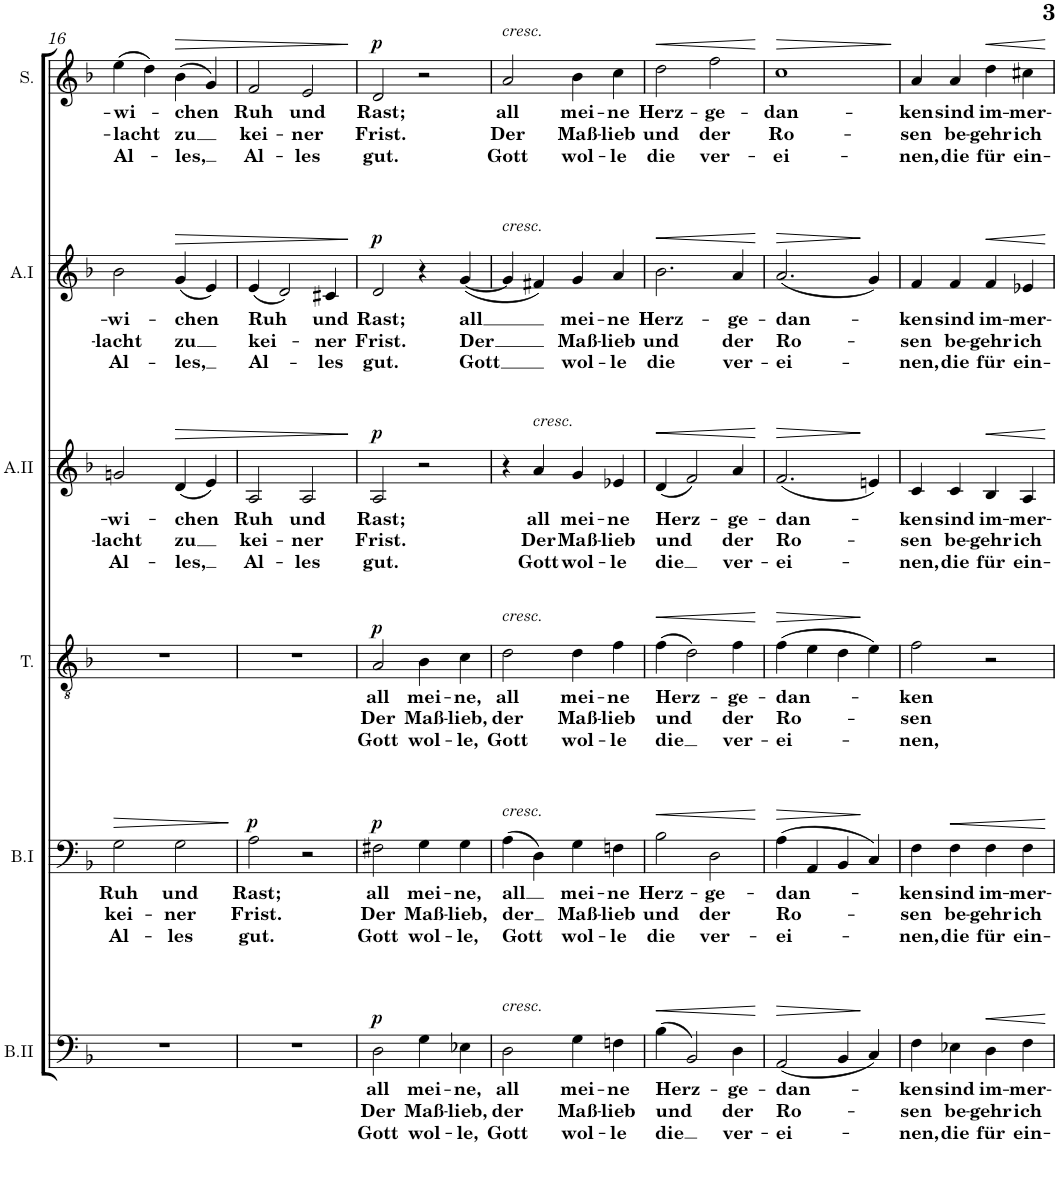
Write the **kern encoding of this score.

**kern	**text	**text	**text	**dynam	**kern	**text	**text	**text	**dynam	**kern	**text	**text	**text	**dynam	**kern	**text	**text	**text	**dynam	**kern	**text	**text	**text	**dynam	**kern	**text	**text	**text	**dynam
*part6	*part6	*part6	*part6	*part6	*part5	*part5	*part5	*part5	*part5	*part4	*part4	*part4	*part4	*part4	*part3	*part3	*part3	*part3	*part3	*part2	*part2	*part2	*part2	*part2	*part1	*part1	*part1	*part1	*part1
*staff6	*staff6	*staff6	*staff6	*staff6	*staff5	*staff5	*staff5	*staff5	*staff5	*staff4	*staff4	*staff4	*staff4	*staff4	*staff3	*staff3	*staff3	*staff3	*staff3	*staff2	*staff2	*staff2	*staff2	*staff2	*staff1	*staff1	*staff1	*staff1	*staff1
*I"Bass II	*	*	*	*	*I"Bass I	*	*	*	*	*I"Tenor	*	*	*	*	*I"Alto II	*	*	*	*	*I"Alto I	*	*	*	*	*I"Soprano	*	*	*	*
*I'B.II	*	*	*	*	*I'B.I	*	*	*	*	*I'T.	*	*	*	*	*I'A.II	*	*	*	*	*I'A.I	*	*	*	*	*I'S.	*	*	*	*
!!LO:PB:g=z
*clefF4	*	*	*	*	*clefF4	*	*	*	*	*clefGv2	*	*	*	*	*clefG2	*	*	*	*	*clefG2	*	*	*	*	*clefG2	*	*	*	*
*k[b-]	*	*	*	*	*k[b-]	*	*	*	*	*k[b-]	*	*	*	*	*k[b-]	*	*	*	*	*k[b-]	*	*	*	*	*k[b-]	*	*	*	*
*F:	*	*	*	*	*F:	*	*	*	*	*F:	*	*	*	*	*F:	*	*	*	*	*F:	*	*	*	*	*F:	*	*	*	*
*M4/4	*	*	*	*	*M4/4	*	*	*	*	*M4/4	*	*	*	*	*M4/4	*	*	*	*	*M4/4	*	*	*	*	*M4/4	*	*	*	*
*met(c)	*	*	*	*	*met(c)	*	*	*	*	*met(c)	*	*	*	*	*met(c)	*	*	*	*	*met(c)	*	*	*	*	*met(c)	*	*	*	*
=16	=16	=16	=16	=16	=16	=16	=16	=16	=16	=16	=16	=16	=16	=16	=16	=16	=16	=16	=16	=16	=16	=16	=16	=16	=16	=16	=16	=16	=16
!	!	!	!	!	!	!LO:LY:b	!LO:LY:b	!LO:LY:b	!LO:HP:b	!	!	!	!	!	!	!LO:LY:b	!LO:LY:b	!LO:LY:b	!	!	!LO:LY:b	!LO:LY:b	!LO:LY:b	!	!	!LO:LY:b	!LO:LY:b	!LO:LY:b	!
1r	.	.	.	.	2G\	Ruh	kei-	Al-	>	1r	.	.	.	.	2gn/	-wi-	-lacht	Al-	.	2b-\	-wi-	-lacht	Al-	.	(4ee\	-wi-	-lacht	Al-	.
.	.	.	.	.	.	.	.	.	.	.	.	.	.	.	.	.	.	.	.	.	.	.	.	.	4dd\)	.	.	.	.
!	!	!	!	!	!	!LO:LY:b	!LO:LY:b	!LO:LY:b	!	!	!	!	!	!	!	!LO:LY:b	!LO:LY:b	!LO:LY:b	!LO:HP:b	!	!LO:LY:b	!LO:LY:b	!LO:LY:b	!LO:HP:b	!	!LO:LY:b	!LO:LY:b	!LO:LY:b	!LO:HP:b
.	.	.	.	.	2G\	und	-ner	-les	.	.	.	.	.	.	(4d/	-chen	zu	-les,	>	(4g/	-chen	zu	-les,	>	(4b-\	-chen	zu	-les,	>
.	.	.	.	.	.	.	.	.	.	.	.	.	.	.	4e/)	.	.	.	.	4e/)	.	.	.	.	4g/)	.	.	.	.
.	.	.	.	.	.	.	.	.	]	.	.	.	.	.	.	.	.	.	.	.	.	.	.	.	.	.	.	.	.
=17	=17	=17	=17	=17	=17	=17	=17	=17	=17	=17	=17	=17	=17	=17	=17	=17	=17	=17	=17	=17	=17	=17	=17	=17	=17	=17	=17	=17	=17
!	!	!	!	!	!	!LO:LY:b	!LO:LY:b	!LO:LY:b	!LO:DY:a	!	!	!	!	!	!	!LO:LY:b	!LO:LY:b	!LO:LY:b	!	!	!LO:LY:b	!LO:LY:b	!LO:LY:b	!	!	!LO:LY:b	!LO:LY:b	!LO:LY:b	!
1r	.	.	.	.	2A\	Rast;	Frist.	gut.	p	1r	.	.	.	.	2A/	Ruh	kei-	Al-	.	(4e/	Ruh	kei-	Al-	.	2f/	Ruh	kei-	Al-	.
.	.	.	.	.	.	.	.	.	.	.	.	.	.	.	.	.	.	.	.	2d/)	.	.	.	.	.	.	.	.	.
!	!	!	!	!	!	!	!	!	!	!	!	!	!	!	!	!LO:LY:b	!LO:LY:b	!LO:LY:b	!	!	!	!	!	!	!	!LO:LY:b	!LO:LY:b	!LO:LY:b	!
.	.	.	.	.	2r	.	.	.	.	.	.	.	.	.	2A/	und	-ner	-les	.	.	.	.	.	.	2e/	und	-ner	-les	.
!	!	!	!	!	!	!	!	!	!	!	!	!	!	!	!	!	!	!	!	!	!LO:LY:b	!LO:LY:b	!LO:LY:b	!	!	!	!	!	!
.	.	.	.	.	.	.	.	.	.	.	.	.	.	.	.	.	.	.	.	4c#X/	und	-ner	-les	.	.	.	.	.	.
.	.	.	.	.	.	.	.	.	.	.	.	.	.	.	.	.	.	.	]	.	.	.	.	]	.	.	.	.	]
=18	=18	=18	=18	=18	=18	=18	=18	=18	=18	=18	=18	=18	=18	=18	=18	=18	=18	=18	=18	=18	=18	=18	=18	=18	=18	=18	=18	=18	=18
!	!LO:LY:b	!LO:LY:b	!LO:LY:b	!LO:DY:a	!	!LO:LY:b	!LO:LY:b	!LO:LY:b	!LO:DY:a	!	!LO:LY:b	!LO:LY:b	!LO:LY:b	!LO:DY:a	!	!LO:LY:b	!LO:LY:b	!LO:LY:b	!LO:DY:a	!	!LO:LY:b	!LO:LY:b	!LO:LY:b	!LO:DY:a	!	!LO:LY:b	!LO:LY:b	!LO:LY:b	!LO:DY:a
2D\	all	Der	Gott	p	2F#X\	all	Der	Gott	p	2A/	all	Der	Gott	p	2A/	Rast;	Frist.	gut.	p	2d/	Rast;	Frist.	gut.	p	2d/	Rast;	Frist.	gut.	p
!	!LO:LY:b	!LO:LY:b	!LO:LY:b	!	!	!LO:LY:b	!LO:LY:b	!LO:LY:b	!	!	!LO:LY:b	!LO:LY:b	!LO:LY:b	!	!	!	!	!	!	!	!	!	!	!	!	!	!	!	!
4G\	mei-	Maß-	wol-	.	4G\	mei-	Maß-	wol-	.	4B-\	mei-	Maß-	wol-	.	2r	.	.	.	.	4r	.	.	.	.	2r	.	.	.	.
!	!LO:LY:b	!LO:LY:b	!LO:LY:b	!	!	!LO:LY:b	!LO:LY:b	!LO:LY:b	!	!	!LO:LY:b	!LO:LY:b	!LO:LY:b	!	!	!	!	!	!	!	!LO:LY:b	!LO:LY:b	!LO:LY:b	!	!	!	!	!	!
4E-X\	-ne,	-lieb,	-le,	.	4G\	-ne,	-lieb,	-le,	.	4c\	-ne,	-lieb,	-le,	.	.	.	.	.	.	([4g/	all	Der	Gott	.	.	.	.	.	.
=19	=19	=19	=19	=19	=19	=19	=19	=19	=19	=19	=19	=19	=19	=19	=19	=19	=19	=19	=19	=19	=19	=19	=19	=19	=19	=19	=19	=19	=19
!	!	!	!	!	!	!	!	!	!	!	!	!	!	!	!	!	!	!	!	!	!	!	!	!	!LO:TX:a:i:t=cresc.	!	!	!	!
!	!	!	!	!	!	!	!	!	!	!	!	!	!	!	!	!	!	!	!	!LO:TX:a:i:t=cresc.	!	!	!	!	!	!	!	!	!
!	!	!	!	!	!	!	!	!	!	!LO:TX:a:i:t=cresc.	!	!	!	!	!	!	!	!	!	!	!	!	!	!	!	!	!	!	!
!	!	!	!	!	!LO:TX:a:i:t=cresc.	!	!	!	!	!	!	!	!	!	!	!	!	!	!	!	!	!	!	!	!	!	!	!	!
!LO:TX:a:i:t=cresc.	!	!	!	!	!	!	!	!	!	!	!	!	!	!	!	!	!	!	!	!	!	!	!	!	!	!	!	!	!
!	!LO:LY:b	!LO:LY:b	!LO:LY:b	!	!	!LO:LY:b	!LO:LY:b	!LO:LY:b	!	!	!LO:LY:b	!LO:LY:b	!LO:LY:b	!	!	!	!	!	!	!	!	!	!	!	!	!LO:LY:b	!LO:LY:b	!LO:LY:b	!
2D\	all	der	Gott	.	(4A\	all	der	Gott	.	2d\	all	der	Gott	.	4r	.	.	.	.	4g/]	.	.	.	.	2a/	all	Der	Gott	.
!	!	!	!	!	!	!	!	!	!	!	!	!	!	!	!LO:TX:a:i:t=cresc.	!	!	!	!	!	!	!	!	!	!	!	!	!	!
!	!	!	!	!	!	!	!	!	!	!	!	!	!	!	!	!LO:LY:b	!LO:LY:b	!LO:LY:b	!	!	!	!	!	!	!	!	!	!	!
.	.	.	.	.	4D\)	.	.	.	.	.	.	.	.	.	4a/	all	Der	Gott	.	4f#X/)	.	.	.	.	.	.	.	.	.
!	!LO:LY:b	!LO:LY:b	!LO:LY:b	!	!	!LO:LY:b	!LO:LY:b	!LO:LY:b	!	!	!LO:LY:b	!LO:LY:b	!LO:LY:b	!	!	!LO:LY:b	!LO:LY:b	!LO:LY:b	!	!	!LO:LY:b	!LO:LY:b	!LO:LY:b	!	!	!LO:LY:b	!LO:LY:b	!LO:LY:b	!
4G\	mei-	Maß-	wol-	.	4G\	mei-	Maß-	wol-	.	4d\	mei-	Maß-	wol-	.	4g/	mei-	Maß-	wol-	.	4g/	mei-	Maß-	wol-	.	4b-\	mei-	Maß-	wol-	.
!	!LO:LY:b	!LO:LY:b	!LO:LY:b	!	!	!LO:LY:b	!LO:LY:b	!LO:LY:b	!	!	!LO:LY:b	!LO:LY:b	!LO:LY:b	!	!	!LO:LY:b	!LO:LY:b	!LO:LY:b	!	!	!LO:LY:b	!LO:LY:b	!LO:LY:b	!	!	!LO:LY:b	!LO:LY:b	!LO:LY:b	!
4Fn\	-ne	-lieb	-le	.	4Fn\	-ne	-lieb	-le	.	4f\	-ne	-lieb	-le	.	4e-X/	-ne	-lieb	-le	.	4a/	-ne	-lieb	-le	.	4cc\	-ne	-lieb	-le	.
=20	=20	=20	=20	=20	=20	=20	=20	=20	=20	=20	=20	=20	=20	=20	=20	=20	=20	=20	=20	=20	=20	=20	=20	=20	=20	=20	=20	=20	=20
!	!LO:LY:b	!LO:LY:b	!LO:LY:b	!LO:HP:b	!	!LO:LY:b	!LO:LY:b	!LO:LY:b	!LO:HP:b	!	!LO:LY:b	!LO:LY:b	!LO:LY:b	!LO:HP:b	!	!LO:LY:b	!LO:LY:b	!LO:LY:b	!LO:HP:b	!	!LO:LY:b	!LO:LY:b	!LO:LY:b	!LO:HP:b	!	!LO:LY:b	!LO:LY:b	!LO:LY:b	!LO:HP:b
(4B-\	Herz-	und	die	<	2B-\	Herz-	und	die	<	(4f\	Herz-	und	die	<	(4d/	Herz-	und	die	<	2.b-\	Herz-	und	die	<	2dd\	Herz-	und	die	<
2BB-/)	.	.	.	.	.	.	.	.	.	2d\)	.	.	.	.	2f/)	.	.	.	.	.	.	.	.	.	.	.	.	.	.
!	!	!	!	!	!	!LO:LY:b	!LO:LY:b	!LO:LY:b	!	!	!	!	!	!	!	!	!	!	!	!	!	!	!	!	!	!LO:LY:b	!LO:LY:b	!LO:LY:b	!
.	.	.	.	.	2D\	-ge-	der	ver-	.	.	.	.	.	.	.	.	.	.	.	.	.	.	.	.	2ff\	-ge-	der	ver-	.
!	!LO:LY:b	!LO:LY:b	!LO:LY:b	!	!	!	!	!	!	!	!LO:LY:b	!LO:LY:b	!LO:LY:b	!	!	!LO:LY:b	!LO:LY:b	!LO:LY:b	!	!	!LO:LY:b	!LO:LY:b	!LO:LY:b	!	!	!	!	!	!
4D\	-ge-	der	ver-	.	.	.	.	.	.	4f\	-ge-	der	ver-	.	4a/	-ge-	der	ver-	.	4a/	-ge-	der	ver-	.	.	.	.	.	.
.	.	.	.	[	.	.	.	.	[	.	.	.	.	[	.	.	.	.	[	.	.	.	.	[	.	.	.	.	[
=21	=21	=21	=21	=21	=21	=21	=21	=21	=21	=21	=21	=21	=21	=21	=21	=21	=21	=21	=21	=21	=21	=21	=21	=21	=21	=21	=21	=21	=21
!	!LO:LY:b	!LO:LY:b	!LO:LY:b	!LO:HP:b	!	!LO:LY:b	!LO:LY:b	!LO:LY:b	!LO:HP:b	!	!LO:LY:b	!LO:LY:b	!LO:LY:b	!LO:HP:b	!	!LO:LY:b	!LO:LY:b	!LO:LY:b	!LO:HP:b	!	!LO:LY:b	!LO:LY:b	!LO:LY:b	!LO:HP:b	!	!LO:LY:b	!LO:LY:b	!LO:LY:b	!LO:HP:b
(2AA/	-dan-	Ro-	-ei-	>	(4A\	-dan-	Ro-	-ei-	>	(4f\	-dan-	Ro-	-ei-	>	(2.f/	-dan-	Ro-	-ei-	>	(2.a/	-dan-	Ro-	-ei-	>	1cc	-dan-	Ro-	-ei-	>
.	.	.	.	.	4AA/	.	.	.	.	4e\	.	.	.	.	.	.	.	.	.	.	.	.	.	.	.	.	.	.	.
4BB-/	.	.	.	.	4BB-/	.	.	.	.	4d\	.	.	.	.	.	.	.	.	.	.	.	.	.	.	.	.	.	.	.
4C/)	.	.	.	]	4C/)	.	.	.	]	4e\)	.	.	.	]	4en/)	.	.	.	]	4g/)	.	.	.	]	.	.	.	.	.
.	.	.	.	.	.	.	.	.	.	.	.	.	.	.	.	.	.	.	.	.	.	.	.	.	.	.	.	.	]
=22	=22	=22	=22	=22	=22	=22	=22	=22	=22	=22	=22	=22	=22	=22	=22	=22	=22	=22	=22	=22	=22	=22	=22	=22	=22	=22	=22	=22	=22
!	!LO:LY:b	!LO:LY:b	!LO:LY:b	!	!	!LO:LY:b	!LO:LY:b	!LO:LY:b	!	!	!LO:LY:b	!LO:LY:b	!LO:LY:b	!	!	!LO:LY:b	!LO:LY:b	!LO:LY:b	!	!	!LO:LY:b	!LO:LY:b	!LO:LY:b	!	!	!LO:LY:b	!LO:LY:b	!LO:LY:b	!
4F\	-ken	-sen	-nen,	.	4F\	-ken	-sen	-nen,	.	2f\	-ken	-sen	-nen,	.	4c/	-ken	-sen	-nen,	.	4f/	-ken	-sen	-nen,	.	4a/	-ken	-sen	-nen,	.
!	!LO:LY:b	!LO:LY:b	!LO:LY:b	!	!	!LO:LY:b	!LO:LY:b	!LO:LY:b	!LO:HP:b	!	!	!	!	!	!	!LO:LY:b	!LO:LY:b	!LO:LY:b	!	!	!LO:LY:b	!LO:LY:b	!LO:LY:b	!	!	!LO:LY:b	!LO:LY:b	!LO:LY:b	!
4E-X\	sind	be-	die	.	4F\	sind	be-	die	<	.	.	.	.	.	4c/	sind	be-	die	.	4f/	sind	be-	die	.	4a/	sind	be-	die	.
!	!LO:LY:b	!LO:LY:b	!LO:LY:b	!LO:HP:b	!	!LO:LY:b	!LO:LY:b	!LO:LY:b	!	!	!	!	!	!	!	!LO:LY:b	!LO:LY:b	!LO:LY:b	!LO:HP:b	!	!LO:LY:b	!LO:LY:b	!LO:LY:b	!LO:HP:b	!	!LO:LY:b	!LO:LY:b	!LO:LY:b	!LO:HP:b
4D\	im-	-gehr	für	<	4F\	im-	-gehr	für	.	2r	.	.	.	.	4B-/	im-	-gehr	für	<	4f/	im-	-gehr	für	<	4dd\	im-	-gehr	für	<
!	!LO:LY:b	!LO:LY:b	!LO:LY:b	!	!	!LO:LY:b	!LO:LY:b	!LO:LY:b	!	!	!	!	!	!	!	!LO:LY:b	!LO:LY:b	!LO:LY:b	!	!	!LO:LY:b	!LO:LY:b	!LO:LY:b	!	!	!LO:LY:b	!LO:LY:b	!LO:LY:b	!
4F\	-mer-	ich	ein-	.	4F\	-mer-	ich	ein-	.	.	.	.	.	.	4A/	-mer-	ich	ein-	.	4e-X/	-mer-	ich	ein-	.	4cc#X\	-mer-	ich	ein-	.
.	.	.	.	[	.	.	.	.	[	.	.	.	.	.	.	.	.	.	[	.	.	.	.	[	.	.	.	.	[
=	=	=	=	=	=	=	=	=	=	=	=	=	=	=	=	=	=	=	=	=	=	=	=	=	=	=	=	=	=
*-	*-	*-	*-	*-	*-	*-	*-	*-	*-	*-	*-	*-	*-	*-	*-	*-	*-	*-	*-	*-	*-	*-	*-	*-	*-	*-	*-	*-	*-
